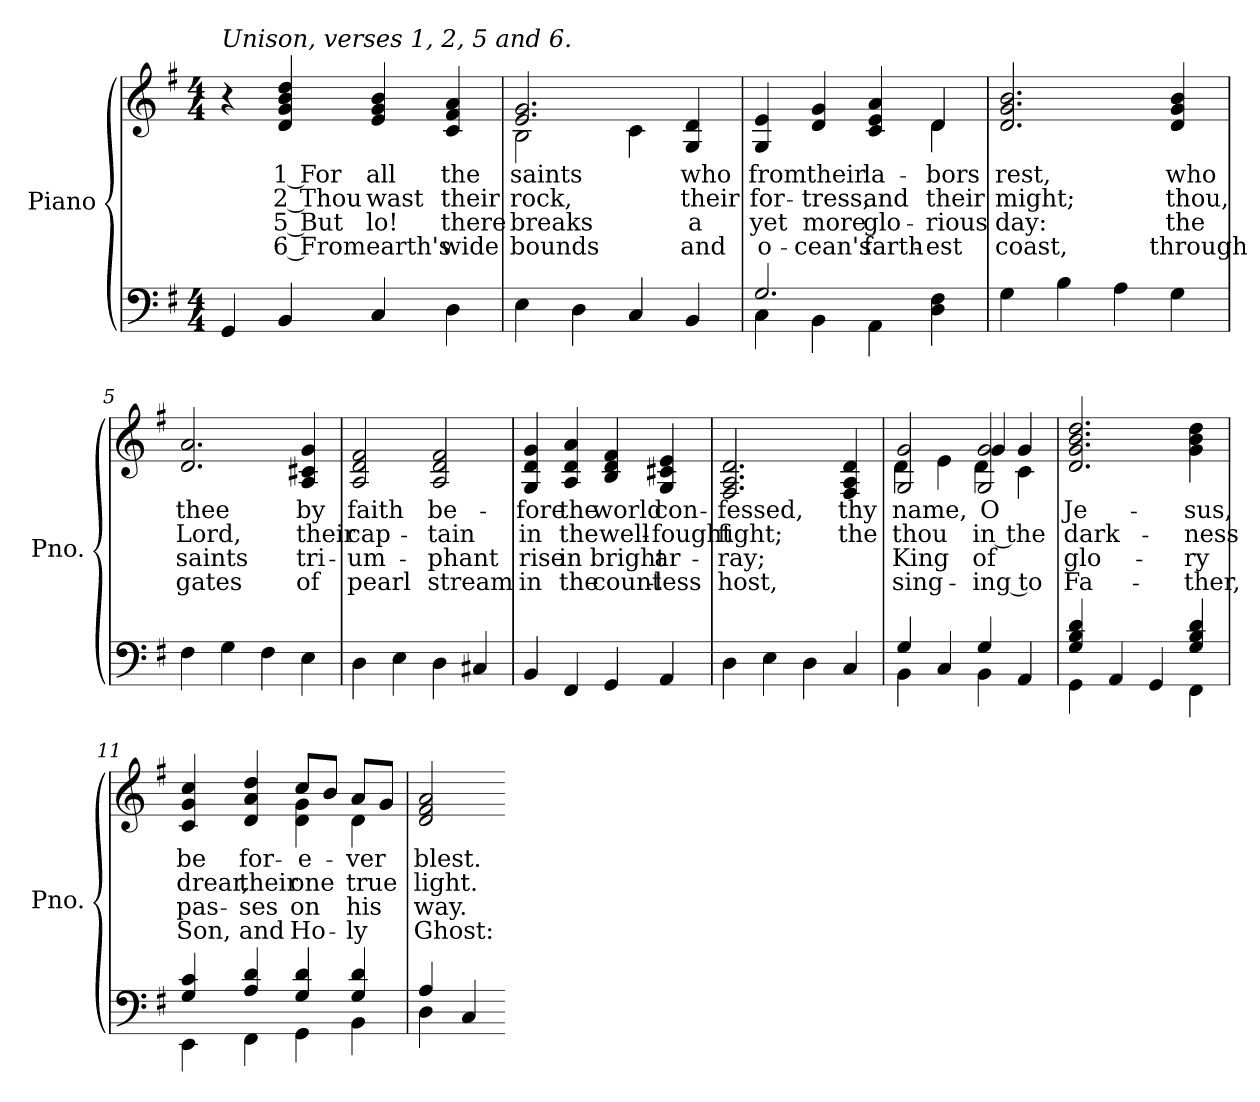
**kern	**kern	**text	**text	**text	**text
*part2	*part1	*part1	*part1	*part1	*part1
*staff2	*staff1	*staff1	*staff1	*staff1	*staff1
*I"Piano	*I"Piano	*	*	*	*
*I'Pno.	*I'Pno.	*	*	*	*
!!LO:PB:g=z
*clefF4	*clefG2	*	*	*	*
*k[f#]	*k[f#]	*	*	*	*
*G:	*G:	*	*	*	*
*M4/4	*M4/4	*	*	*	*
=1	=1	=1	=1	=1	=1
!	!LO:TX:a:i:t=Unison, verses 1, 2, 5 and 6.	!	!	!	!
4GGi/	4r	.	.	.	.
!	!	!LO:LY:b:color=#000000	!LO:LY:b:color=#000000	!LO:LY:b:color=#000000	!LO:LY:b:color=#000000
4BBi/	4di/ 4gi 4bi 4ddi	1 For	2 Thou	5 But	6 From
!	!	!LO:LY:b:color=#000000	!LO:LY:b:color=#000000	!LO:LY:b:color=#000000	!LO:LY:b:color=#000000
4Ci/	4ei/ 4gi 4bi	all	wast	lo!	earth's
!	!	!LO:LY:b:color=#000000	!LO:LY:b:color=#000000	!LO:LY:b:color=#000000	!LO:LY:b:color=#000000
4Di\	4ci/ 4f#i 4ai	the	their	there	wide
=2	=2	=2	=2	=2	=2
!	!	!LO:LY:b:color=#000000	!LO:LY:b:color=#000000	!LO:LY:b:color=#000000	!LO:LY:b:color=#000000
*	*^	*	*	*	*
4Ei\	2.ei/ 2.gi	2Bi\	saints	rock,	breaks	bounds
4Di\	.	.	.	.	.	.
4Ci/	.	4ci\	.	.	.	.
!	!	!	!LO:LY:b:color=#000000	!LO:LY:b:color=#000000	!LO:LY:b:color=#000000	!LO:LY:b:color=#000000
4BBi/	4Gi/ 4di	4ryy	who	their	a	and
=3	=3	=3	=3	=3	=3	=3
*^	*	*	*	*	*	*
!	!	!	!	!LO:LY:b:color=#000000	!LO:LY:b:color=#000000	!LO:LY:b:color=#000000	!LO:LY:b:color=#000000
2.Gi/	4Ci\	4Gi/ 4ei	2.ryy	from	for-	yet	o-
!	!	!	!	!LO:LY:b:color=#000000	!LO:LY:b:color=#000000	!LO:LY:b:color=#000000	!LO:LY:b:color=#000000
.	4BBi\	4di/ 4gi	.	-their	tress,	more	cean's
!	!	!	!	!LO:LY:b:color=#000000	!LO:LY:b:color=#000000	!LO:LY:b:color=#000000	!LO:LY:b:color=#000000
.	4AAi\	4ci/ 4ei 4ai	.	la-	and	glo-	farth-
!	!	!	!	!LO:LY:b:color=#000000	!LO:LY:b:color=#000000	!LO:LY:b:color=#000000	!LO:LY:b:color=#000000
4Di\ 4F#i	4ryy	4di/	4di\	-bors	their	rious	est
*v	*v	*	*	*	*	*	*
*	*v	*v	*	*	*	*
=4	=4	=4	=4	=4	=4
*^	*^	*	*	*	*
!	!	!	!	!LO:LY:b:color=#000000	!LO:LY:b:color=#000000	!LO:LY:b:color=#000000	!LO:LY:b:color=#000000
*v	*v	*	*	*	*	*	*
*	*v	*v	*	*	*	*
4Gi\	2.di/ 2.gi 2.bi	rest,	might;	day:	coast,
4Bi\	.	.	.	.	.
4Ai\	.	.	.	.	.
!	!	!LO:LY:b:color=#000000	!LO:LY:b:color=#000000	!LO:LY:b:color=#000000	!LO:LY:b:color=#000000
4Gi\	4di/ 4gi 4bi	who	thou,	the	through
!!LO:LB:g=z
=5	=5	=5	=5	=5	=5
!	!	!LO:LY:b:color=#000000	!LO:LY:b:color=#000000	!LO:LY:b:color=#000000	!LO:LY:b:color=#000000
4F#i\	2.di/ 2.ai	thee	Lord,	saints	gates
4Gi\	.	.	.	.	.
4F#i\	.	.	.	.	.
!	!	!LO:LY:b:color=#000000	!LO:LY:b:color=#000000	!LO:LY:b:color=#000000	!LO:LY:b:color=#000000
4Ei\	4Ai/ 4c#Xi 4gi	by	their	tri-	of
=6	=6	=6	=6	=6	=6
!	!	!LO:LY:b:color=#000000	!LO:LY:b:color=#000000	!LO:LY:b:color=#000000	!LO:LY:b:color=#000000
4Di\	2Ai/ 2di 2f#i	faith	cap-	um-	pearl
4Ei\	.	.	.	.	.
!	!	!LO:LY:b:color=#000000	!LO:LY:b:color=#000000	!LO:LY:b:color=#000000	!LO:LY:b:color=#000000
4Di\	2Ai/ 2di 2f#i	be-	tain	phant	stream
4C#Xi/	.	.	.	.	.
=7	=7	=7	=7	=7	=7
!	!	!LO:LY:b:color=#000000	!LO:LY:b:color=#000000	!LO:LY:b:color=#000000	!LO:LY:b:color=#000000
4BBi/	4Gi/ 4di 4gi	fore	in	rise	in
!	!	!LO:LY:b:color=#000000	!LO:LY:b:color=#000000	!LO:LY:b:color=#000000	!LO:LY:b:color=#000000
4FF#i/	4Ai/ 4di 4ai	the	the	in	the
!	!	!LO:LY:b:color=#000000	!LO:LY:b:color=#000000	!LO:LY:b:color=#000000	!LO:LY:b:color=#000000
4GGi/	4Bi/ 4di 4f#i	world	well-	bright	count-
!	!	!LO:LY:b:color=#000000	!LO:LY:b:color=#000000	!LO:LY:b:color=#000000	!LO:LY:b:color=#000000
4AAi/	4Gi/ 4c#Xi 4ei	-con-	-fought	ar-	less
=8	=8	=8	=8	=8	=8
!	!	!LO:LY:b:color=#000000	!LO:LY:b:color=#000000	!LO:LY:b:color=#000000	!LO:LY:b:color=#000000
4Di\	2.F#i/ 2.Ai 2.di	fessed,	fight;	ray;	host,
4Ei\	.	.	.	.	.
4Di\	.	.	.	.	.
!	!	!LO:LY:b:color=#000000	!LO:LY:b:color=#000000	!	!
4Ci/	4F#i/ 4Ai 4di	thy	the	.	.
!!LO:LB:g=z
=9	=9	=9	=9	=9	=9
*^	*	*	*	*	*
!	!	!	!LO:LY:b:color=#000000	!LO:LY:b:color=#000000	!LO:LY:b:color=#000000	!LO:LY:b:color=#000000
*	*	*^	*	*	*	*
*	*	*	*^	*	*	*	*
4Gi/	4BBi\	2Gi/ 2gi	4di\	2ryy	name,	thou	King	sing-
4ryy	4Ci/	.	4ei\	.	.	.	.	.
!	!	!	!	!	!LO:LY:b:color=#000000	!LO:LY:b:color=#000000	!LO:LY:b:color=#000000	!LO:LY:b:color=#000000
4Gi/	4BBi\	2Gi/ 2gi	4di\	4gi/	-O	in the	of	ing to
4ryy	4AAi/	.	4ci\	4gi/	.	.	.	.
*	*	*v	*v	*v	*	*	*	*
=10	=10	=10	=10	=10	=10	=10
*	*	*^	*	*	*	*
*	*	*	*^	*	*	*	*
!	!	!	!	!	!LO:LY:b:color=#000000	!LO:LY:b:color=#000000	!LO:LY:b:color=#000000	!LO:LY:b:color=#000000
*	*	*v	*v	*v	*	*	*	*
4Gi/ 4Bi 4di	4GGi\	2.di/ 2.gi 2.bi 2.ddi	Je-	dark-	glo-	Fa-
4ryy	4AAi/	.	.	.	.	.
4ryy	4GGi/	.	.	.	.	.
!	!	!	!LO:LY:b:color=#000000	!LO:LY:b:color=#000000	!LO:LY:b:color=#000000	!LO:LY:b:color=#000000
4Gi/ 4Bi 4di	4FF#i\	4gi\ 4bi 4ddi	-sus,	ness	ry	ther,
=11	=11	=11	=11	=11	=11	=11
!	!	!	!LO:LY:b:color=#000000	!LO:LY:b:color=#000000	!LO:LY:b:color=#000000	!LO:LY:b:color=#000000
*	*	*^	*	*	*	*
4Gi/ 4ci	4EEi\	4ci/ 4gi 4cci	2ryy	be	drear,	pas-	Son,
!	!	!	!	!LO:LY:b:color=#000000	!LO:LY:b:color=#000000	!LO:LY:b:color=#000000	!LO:LY:b:color=#000000
4Ai/ 4di	4FF#i\	4di/ 4ai 4ddi	.	for-	their	ses	and
!	!	!	!	!LO:LY:b:color=#000000	!LO:LY:b:color=#000000	!LO:LY:b:color=#000000	!LO:LY:b:color=#000000
4Gi/ 4di	4GGi\	8cci/L	4di\ 4gi	e-	one	on	Ho-
.	.	8bi/J	.	.	.	.	.
!	!	!	!	!LO:LY:b:color=#000000	!LO:LY:b:color=#000000	!LO:LY:b:color=#000000	!LO:LY:b:color=#000000
4Gi/ 4di	4BBi\	8ai/L	4di\	-ver	true	his	ly
.	.	8gi/J	.	.	.	.	.
*	*	*v	*v	*	*	*	*
=12	=12	=12	=12	=12	=12	=12
!	!	!	!LO:LY:b:color=#000000	!LO:LY:b:color=#000000	!LO:LY:b:color=#000000	!LO:LY:b:color=#000000
4Ai/	4Di\	2di/ 2f#i 2ai	blest.	light.	way.	Ghost:
4ryy	4Ci/	.	.	.	.	.
*v	*v	*	*	*	*	*
=-	=-	=-	=-	=-	=-
*-	*-	*-	*-	*-	*-
